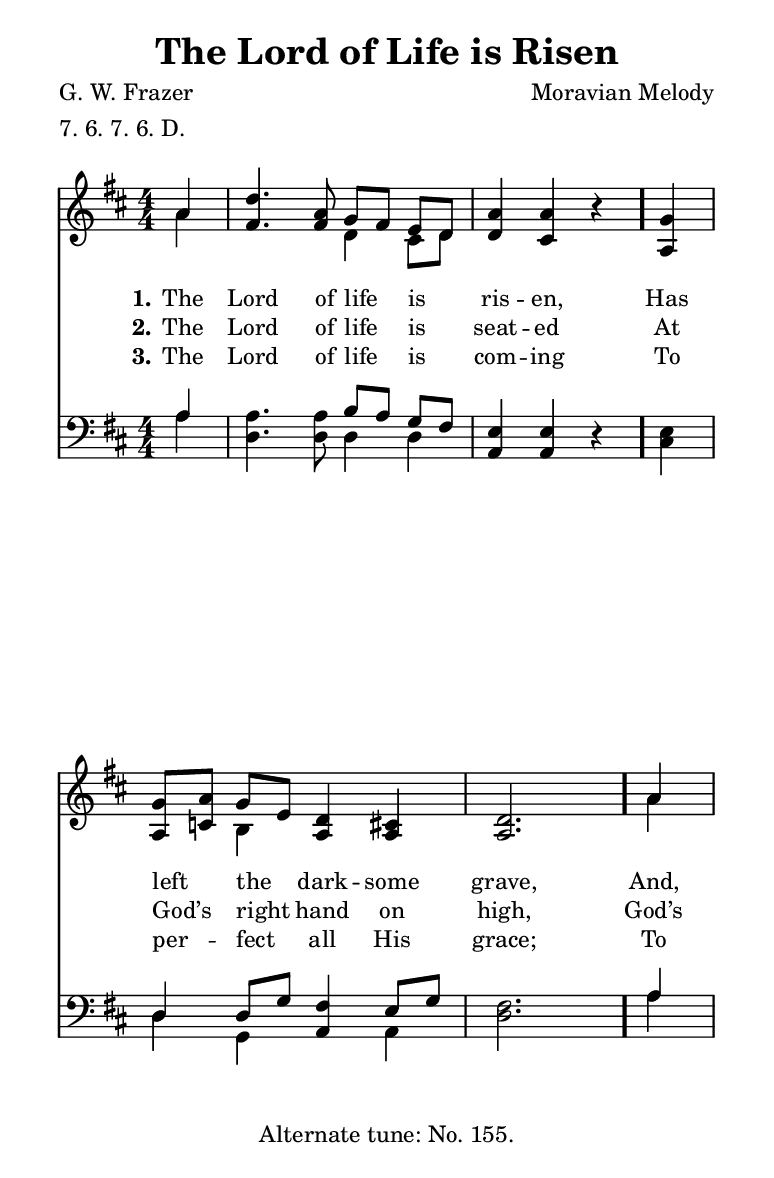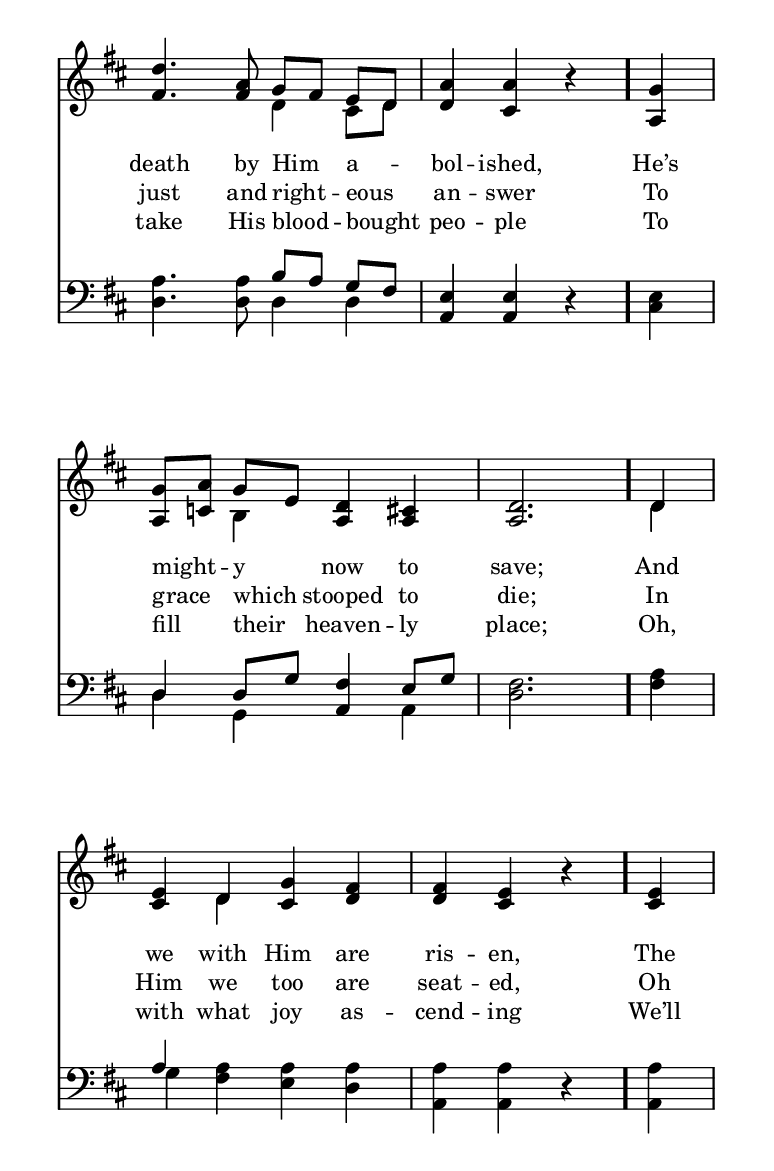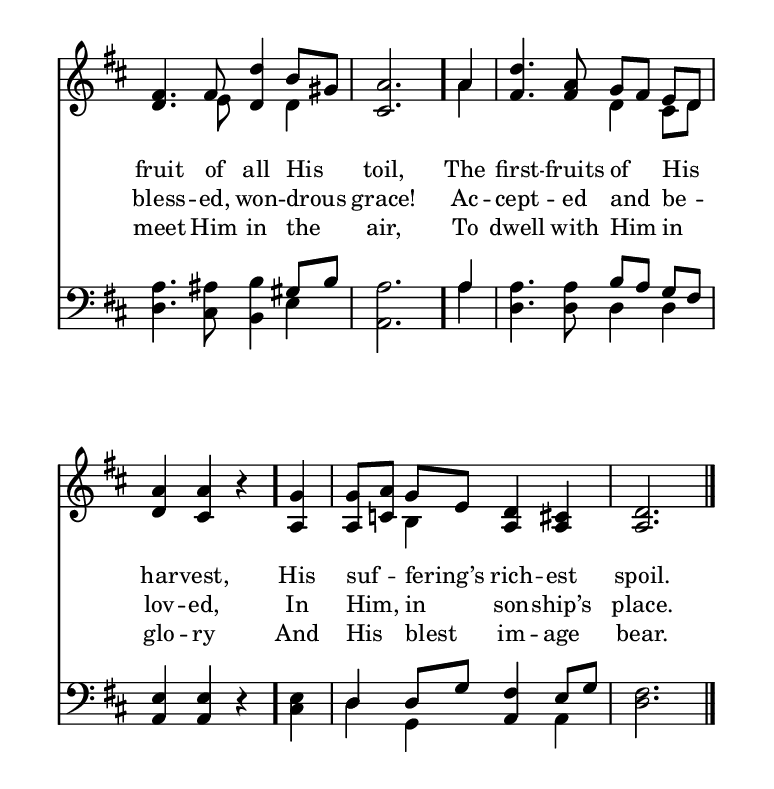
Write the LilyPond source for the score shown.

\include "common/global.ily"
\paper {
  \include "common/paper.ily"
  oddFooterMarkup = \markup { \fill-line { \on-the-fly \first-page "Alternate tune: No. 155." } }
}

\header{
  hymnnumber = "196"
  title = "The Lord of Life is Risen"
  tunename = "Ostrava"
  meter = "7. 6. 7. 6. D."
  poet = "G. W. Frazer"
  composer = "Moravian Melody"
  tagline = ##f
}

global = {
  \include "common/overrides.ily"
  \override Staff.TimeSignature.style = #'numbered % original has `c`
  \time 4/4
  \override Score.MetronomeMark.transparent = ##t % hide all fermata changes too
  \tempo 4=90
  \key d \major
  \partial 4
  \autoBeamOff
}

notesSoprano = {
\global
\relative c' {

  a'4 | d4. a8 g[ fis] e[ d] | a'4 a r4
  g4 | g8[ a] g[ e] d4 cis | d2. \eogbreak
  a'4 | d4. a8 g[ fis] e[ d] | a'4 a r4
  g4 | g8[ a] g[ e] d4 cis | d2. \eogbreak

  d4 | e d g fis | fis e r
  e4 | fis4. fis8 d'4 b8[ gis] | a2. \eogbreak

  a4 | d4. a8 g[ fis] e[ d] | a'4 a r4
  g4 | g8[ a] g[ e] d4 cis | d2.

  \bar "|."

}
}

notesAlto = {
\global
\relative e {

  a'4 | fis4. fis8 d4 cis8[ d] | d4 cis r
  a4 | a8[ c] b4 a a | a2.
  a'4 | fis4. fis8 d4 cis8[ d] | d4 cis r
  a4 | a8[ c] b4 a a | a2.

  d4 | cis d cis d | d cis r
  cis4 | d4. e8 d4 d | cis2.
  a'4 | fis4. fis8 d4 cis8[ d] | d4 cis r
  a4 | a8[ c] b4 a a | a2.

}
}

notesTenor = {
\global
\relative a {

  a4 | a4. a8 b8[ a] g[ fis] | e4 e r
  e4 | d d8[ g] fis4 e8[ g] | fis2.
  a4 | a4. a8 b8[ a] g[ fis] | e4 e r
  e4 | d d8[ g] fis4 e8[ g] | fis2.

  a4 | a a a a | a a r
  a4 | a4. ais8 b4 gis8[ b] | a2.
  a4 | a4. a8 b8[ a] g[ fis] | e4 e r
  e4 | d d8[ g] fis4 e8[ g] | fis2.

}
}

notesBass = {
\global
\relative f, {

  a'4 | d,4. d8 d4 d | a4 a r
  cis4 | d g, a a | d2.
  a'4 | d,4. d8 d4 d | a4 a r
  cis4 | d g, a a | d2.

  fis4 | g fis e d | a a r
  a4 | d4. cis8 b4 e | a,2.
  a'4 | d,4. d8 d4 d | a4 a r
  cis4 | d g, a a | d2.

}
}

wordsA = \lyricmode {
\set stanza = "1."

The Lord of life is ris -- en, \bar "."
Has left the dark -- some grave, \bar "."
And, death by Him a -- bol -- ished, \bar "."
He’s might -- y now to save; \bar "."
And we with Him are ris -- en, \bar "."
The fruit of all His toil, \bar "."
The first -- fruits of His har -- vest, \bar "."
His suf -- fering’s rich -- est spoil. \bar "."

}

wordsB = \lyricmode {
\set stanza = "2."

The Lord of life is seat -- ed
At God’s right hand on high,
God’s just and right -- eous an -- swer
To grace which stooped to die;
In Him we too are seat -- ed,
Oh bless -- ed, won -- drous grace!
Ac -- cept -- ed and be -- lov -- ed,
In Him, in son -- ship’s place.

}

wordsC = \lyricmode {
\set stanza = "3."

The Lord of life is com -- ing
To per -- fect all His grace;
To take His blood -- bought peo -- ple
To fill their heaven -- ly place;
Oh, with what joy as -- cend -- ing
We’ll meet Him in the air,
To dwell with Him in glo -- ry
And His blest im -- age bear.

}

\score {
  \context ChoirStaff <<
    \context Staff = upper <<
      \set Staff.autoBeaming = ##f
      \set ChoirStaff.systemStartDelimiter = #'SystemStartBar
      \set ChoirStaff.printPartCombineTexts = ##f
      \partcombine #'(2 . 9) \notesSoprano \notesAlto
      \context NullVoice = sopranos { \voiceOne << \notesSoprano >> }
      \context NullVoice = altos { \voiceTwo << \notesAlto >> }
      \context Lyrics = one   \lyricsto sopranos \wordsA
      \context Lyrics = two   \lyricsto sopranos \wordsB
      \context Lyrics = three \lyricsto sopranos \wordsC
    >>
    \context Staff = men <<
      \set Staff.autoBeaming = ##f
      \clef bass
      \set ChoirStaff.printPartCombineTexts = ##f
      \partcombine #'(2 . 9) \notesTenor \notesBass
      \context NullVoice = tenors { \voiceOne << \notesTenor >> }
      \context NullVoice = basses { \voiceTwo << \notesBass >> }
    >>
  >>
  \layout {
    \include "common/layout.ily"
  }
  \midi{
    \include "common/midi.ily"
  }
}

\version "2.19.49"  % necessary for upgrading to future LilyPond versions.

% vi:set et ts=2 sw=2 ai nocindent syntax=lilypond:
